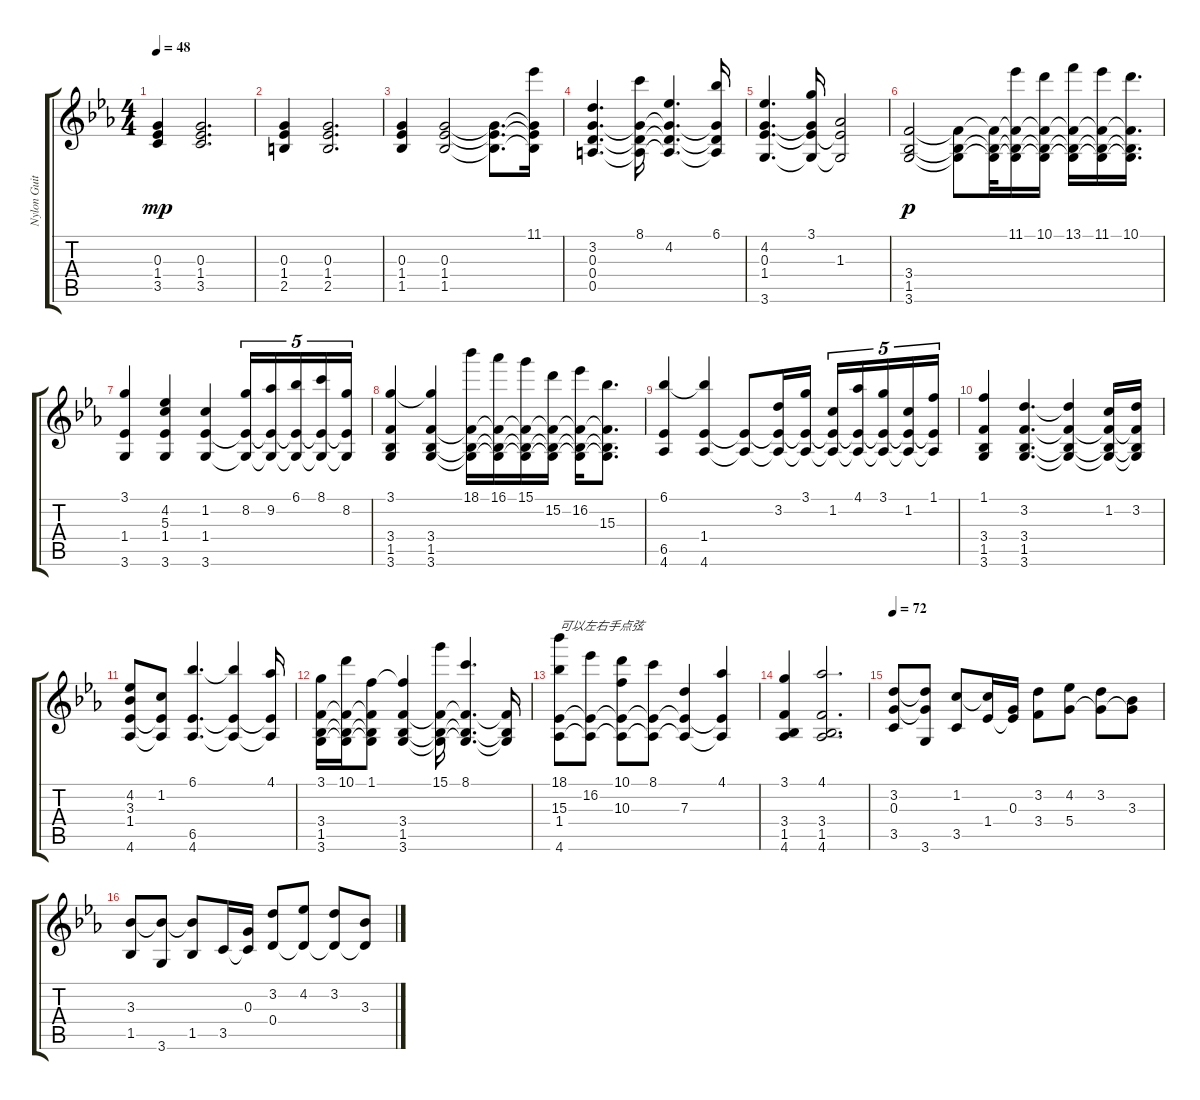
\track ("Nylon Guitar" "Nylon Guit") {instrument acousticguitarnylon}
\staff {score tabs}
\tuning (E4 B3 G3 D3 A2 E2) {hide}
\ts (4 4)
\tempo 48
\clef g2
\ks eb
(0.3 1.4 3.5).4{dy mp instrument acousticguitarnylon} (0.3 1.4 3.5).2{d} |
(0.3 1.4 2.5).4 (0.3 1.4 2.5).2{d} |
(0.3 1.4 1.5).4 (0.3 1.4 1.5).2 (0.3{t} 1.4{t} 1.5{t}).8{d} (11.1 0.3{t} 1.4{t} 1.5{t}).16 |
(3.2 0.3 0.4 0.5).4{d} (8.1 0.3{t} 0.4{t} 0.5{t}).16 (4.2 0.3{t} 0.4{t} 0.5{t}).4{d} (6.1 0.3{t} 0.4{t} 0.5{t}).16 |
(4.2 0.3 1.4 3.6).4{d} (3.1 0.3{t} 1.4{t} 3.6{t}).16 (1.3 1.4{t} 3.6{t}).2 |
(3.4 1.5 3.6).2{dy p} (3.4{t} 1.5{t} 3.6{t}).8 (3.4{t} 1.5{t} 3.6{t}).32 (11.1 3.4{t} 1.5{t} 3.6{t}).16 (10.1 3.4{t} 1.5{t} 3.6{t}).16 (13.1 3.4{t} 1.5{t} 3.6{t}).16 (11.1 3.4{t} 1.5{t} 3.6{t}).16 (10.1 3.4{t} 1.5{t} 3.6{t}).16{d} |
(3.1 1.4 3.6).4 (4.2 5.3 1.4 3.6).4 (1.2 1.4 3.6).4 (8.2 1.4{t} 3.6{t}).16{tu (5 4)} (9.2 1.4{t} 3.6{t}).16{tu (5 4)} (6.1 1.4{t} 3.6{t}).16{tu (5 4)} (8.1 1.4{t} 3.6{t}).16{tu (5 4)} (8.2 1.4{t} 3.6{t}).16{tu (5 4)} |
(3.1 3.4 1.5 3.6).4 (3.1{t} 3.4 1.5 3.6).4 (18.1 3.4{t} 1.5{t} 3.6{t}).16 (16.1 3.4{t} 1.5{t} 3.6{t}).16 (15.1 3.4{t} 1.5{t} 3.6{t}).16 (15.2 3.4{t} 1.5{t} 3.6{t}).16 (16.2 3.4{t} 1.5{t} 3.6{t}).16 (15.3 3.4{t} 1.5{t} 3.6{t}).8{d} |
(6.1 6.5 4.6).4 (6.1{t} 1.4 4.6).4 (1.4{t} 4.6{t}).8 (3.2 1.4{t} 4.6{t}).16 (3.1 1.4{t} 4.6{t}).16 (1.2 1.4{t} 4.6{t}).16{tu (5 4)} (4.1 1.4{t} 4.6{t}).16{tu (5 4)} (3.1 1.4{t} 4.6{t}).16{tu (5 4)} (1.2 1.4{t} 4.6{t}).16{tu (5 4)} (1.1 1.4{t} 4.6{t}).16{tu (5 4)} |
(1.1 3.4 1.5 3.6).4 (3.2 3.4 1.5 3.6).4{d} (3.2{t} 3.4{t} 1.5{t} 3.6{t}).4 (1.2 3.4{t} 1.5{t} 3.6{t}).16 (3.2 3.4{t} 1.5{t} 3.6{t}).16 |
(4.2 3.3 1.4 4.6).8 (1.2 1.4{t} 4.6{t}).8 (6.1 6.5 4.6).4{d} (6.1{t} 6.5{t} 4.6{t}).4 (4.1 6.5{t} 4.6{t}).16 |
(3.1 3.4 1.5 3.6).16 (10.1 3.4{t} 1.5{t} 3.6{t}).16 (1.1 3.4{t} 1.5{t} 3.6{t}).8 (1.1{t} 3.4 1.5 3.6).4 (15.1 3.4{t} 1.5{t} 3.6{t}).16 (8.1 3.4{t} 1.5{t} 3.6{t}).4{d} (3.4{t} 1.5{t} 3.6{t}).16 |
(18.1 15.3 1.4 4.6).8{txt "可以左右手点弦"} (16.2 1.4{t} 4.6{t}).8 (10.1 10.3 1.4{t} 4.6{t}).8 (8.1 1.4{t} 4.6{t}).8 (7.3 1.4{t} 4.6{t}).4 (4.1 1.4{t} 4.6{t}).4 |
(3.1 3.4 1.5 4.6).4 (4.1 3.4 1.5 4.6).2{d} |
\tempo 72
(3.2 0.3 3.5).8 (3.2{t} 0.3{t} 3.6).8 (1.2 3.5).8 (1.2{t} 1.4).16 (0.3 1.4{t}).16 (3.2 3.4).8 (4.2 5.4).8 (3.2 5.4{t}).8 (3.3 5.4{t}).8 |
(3.3 1.5).8 (3.3{t} 3.6).8 (3.3{t} 1.5).8 3.5.16 (0.3 3.5{t}).16 (3.2 0.4).8 (4.2 0.4{t}).8 (3.2 0.4{t}).8 (3.3 0.4{t}).8
